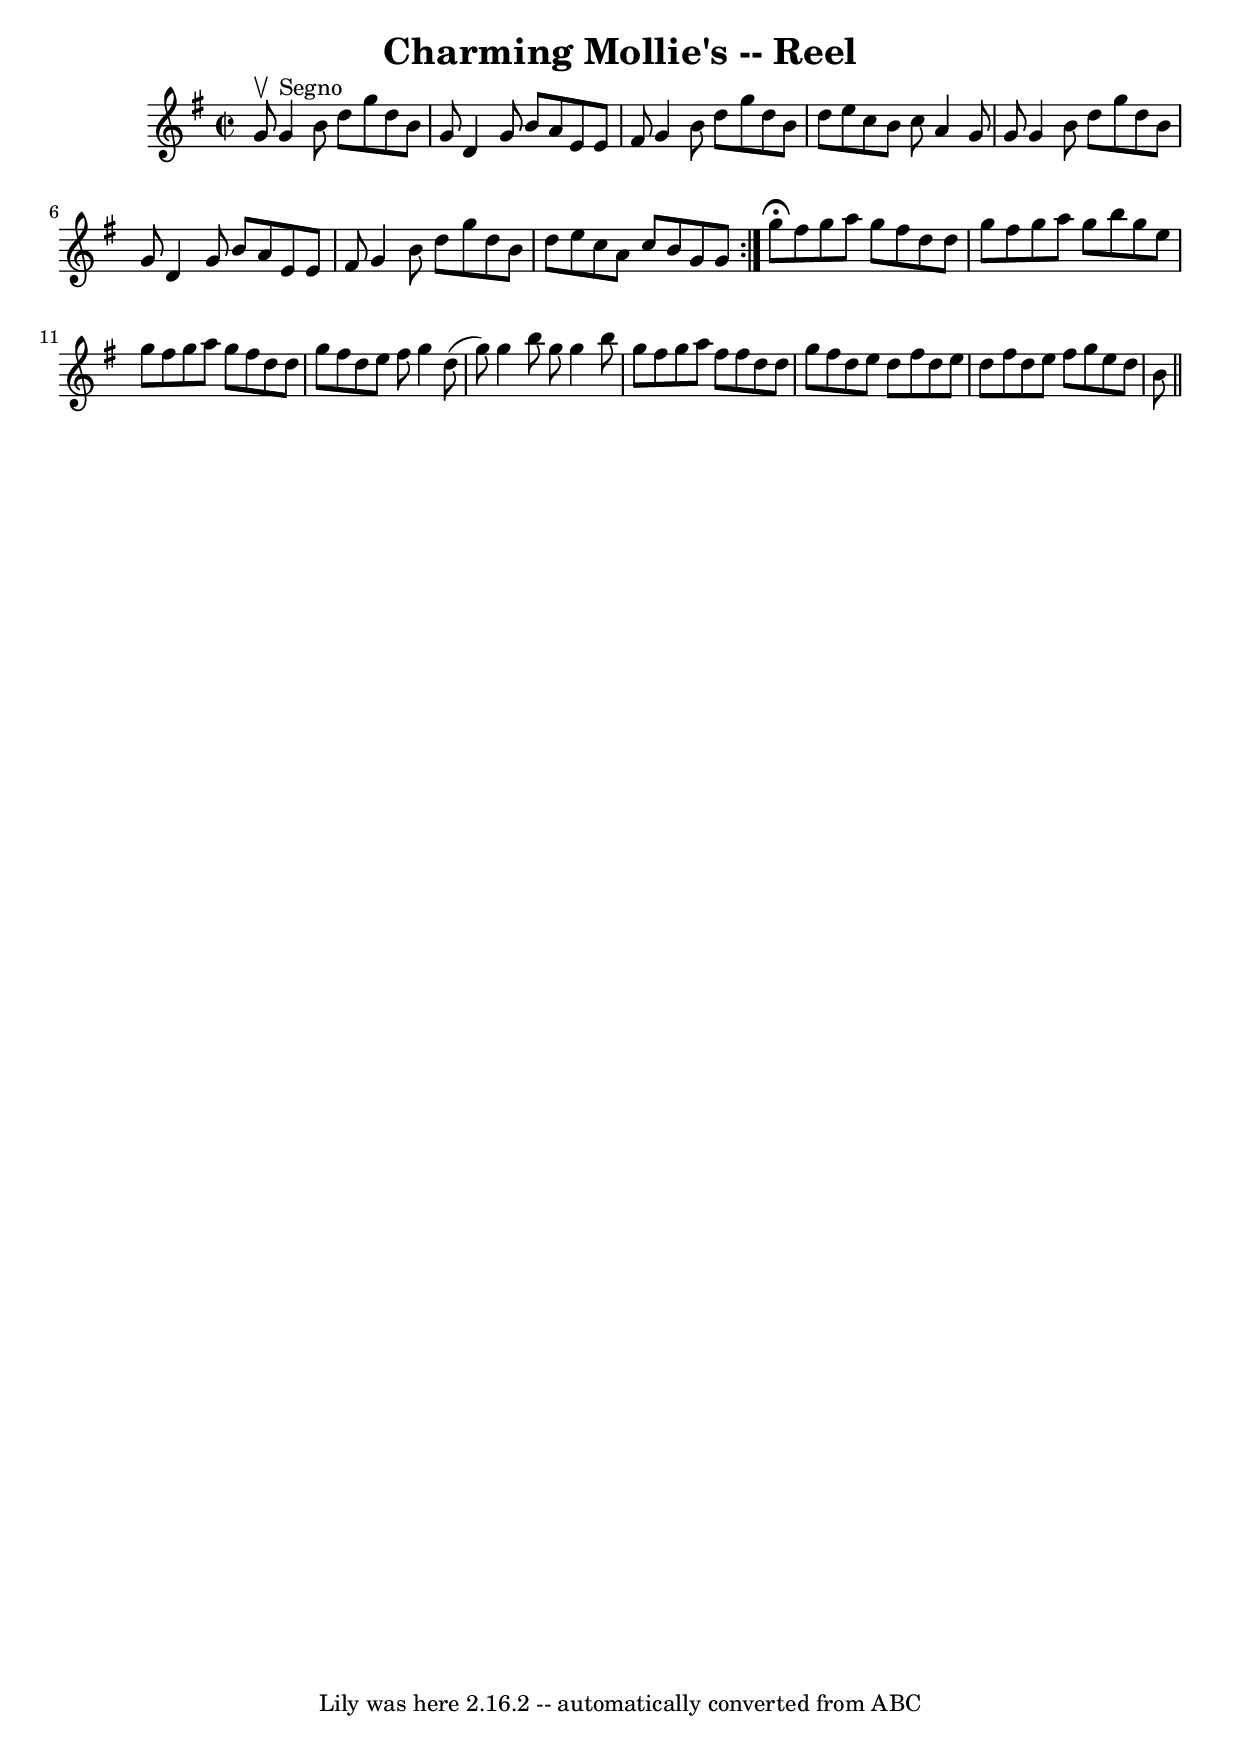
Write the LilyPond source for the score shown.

\version "2.16.2"
\include "Mammoth.ily"
\header {
  %% book = "Ryan's Mammoth Collection"
  crossRefNumber = "1"
  footnotes = ""
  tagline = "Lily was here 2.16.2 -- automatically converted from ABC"
  title = "Charming Mollie's -- Reel"

}
voicedefault =  {



  \repeat volta 2 {

    \override Staff.TimeSignature #'style = #'C
    \time 2/2 
    \key g \major g'8^\upbow   |
    g'4^"Segno" b'8 d''8  
    g''8 d''8 b'8 g'8  |
    d'4 g'8 b'8 a'8 e'8 e'8 
    fis'8  |
    g'4 b'8 d''8 g''8 d''8 b'8 d''8  
    |
    e''8 c''8 b'8 c''8 a'4 g'8 g'8  |
    g'4   
    b'8 d''8 g''8 d''8 b'8 g'8  |
    d'4 g'8 b'8 a'8 
    e'8 e'8 fis'8  |
    g'4 b'8 d''8 g''8 d''8 b'8    
    d''8  |
    e''8 c''8 a'8 c''8 b'8 g'8 g'8    
  } g''8 
  ^\fermata |
  fis''8 g''8 a''8 g''8 fis''8 d''8 d''8   
  g''8  |
  fis''8 g''8 a''8 g''8 b''8 g''8 e''8    
  g''8  |
  fis''8 g''8 a''8 g''8 fis''8 d''8 d''8    
  g''8  |
  fis''8 d''8 e''8 fis''8 g''4 d''8 (g''8) 
  |
  g''4 b''8 g''8 g''4 b''8 g''8  |
  fis''8    
  g''8 a''8 fis''8 fis''8 d''8 d''8 g''8  |
  fis''8    
  d''8 e''8 d''8 fis''8 d''8 e''8 d''8  |
  fis''8    
  d''8 e''8 fis''8 g''8 e''8 d''8 b'8    \bar "||"   

}

\score{
  <<

    \context Staff="default"
    {
      \voicedefault 
      
    }

  >>
  \layout {
    
  }
  \midi {
  }

}
